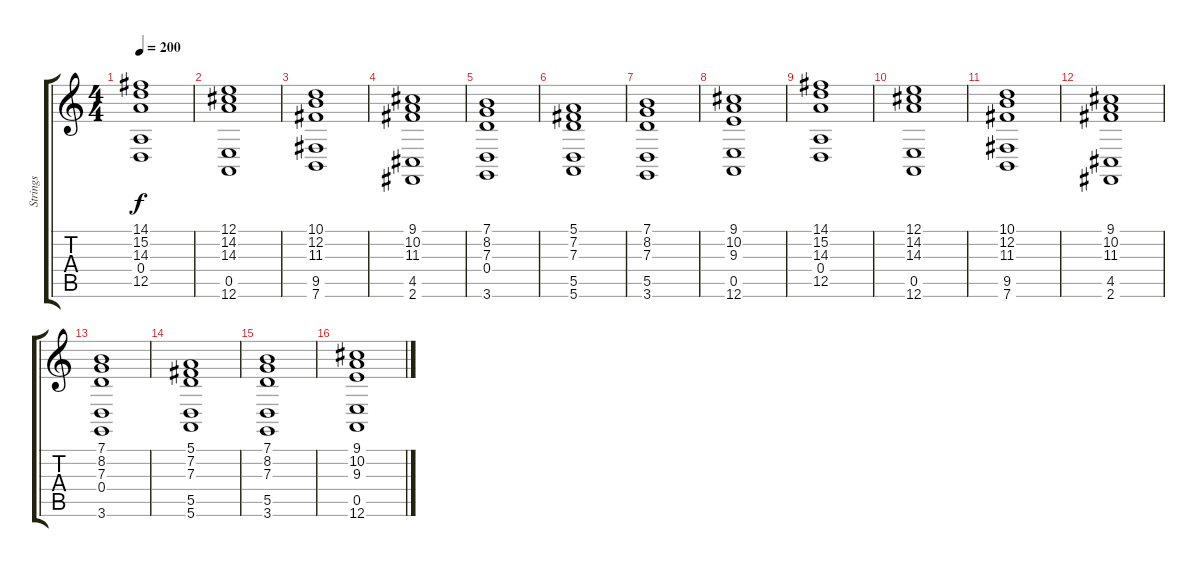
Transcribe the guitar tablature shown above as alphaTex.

\track ("Strings" "Strings") {instrument stringensemble1}
\staff {score tabs}
\tuning (E4 B3 G3 D3 A2 E2) {hide}
\ts (4 4)
\tempo 200
\clef g2
\ks c
(14.1 15.2 14.3 0.4 12.5).1{dy f} |
(12.1 14.2 14.3 0.5 12.6).1 |
(10.1 12.2 11.3 9.5 7.6).1 |
(9.1 10.2 11.3 4.5 2.6).1 |
(7.1 8.2 7.3 0.4 3.6).1 |
(5.1 7.2 7.3 5.5 5.6).1 |
(7.1 8.2 7.3 5.5 3.6).1 |
(9.1 10.2 9.3 0.5 12.6).1 |
(14.1 15.2 14.3 0.4 12.5).1 |
(12.1 14.2 14.3 0.5 12.6).1 |
(10.1 12.2 11.3 9.5 7.6).1 |
(9.1 10.2 11.3 4.5 2.6).1 |
(7.1 8.2 7.3 0.4 3.6).1 |
(5.1 7.2 7.3 5.5 5.6).1 |
(7.1 8.2 7.3 5.5 3.6).1 |
(9.1 10.2 9.3 0.5 12.6).1
